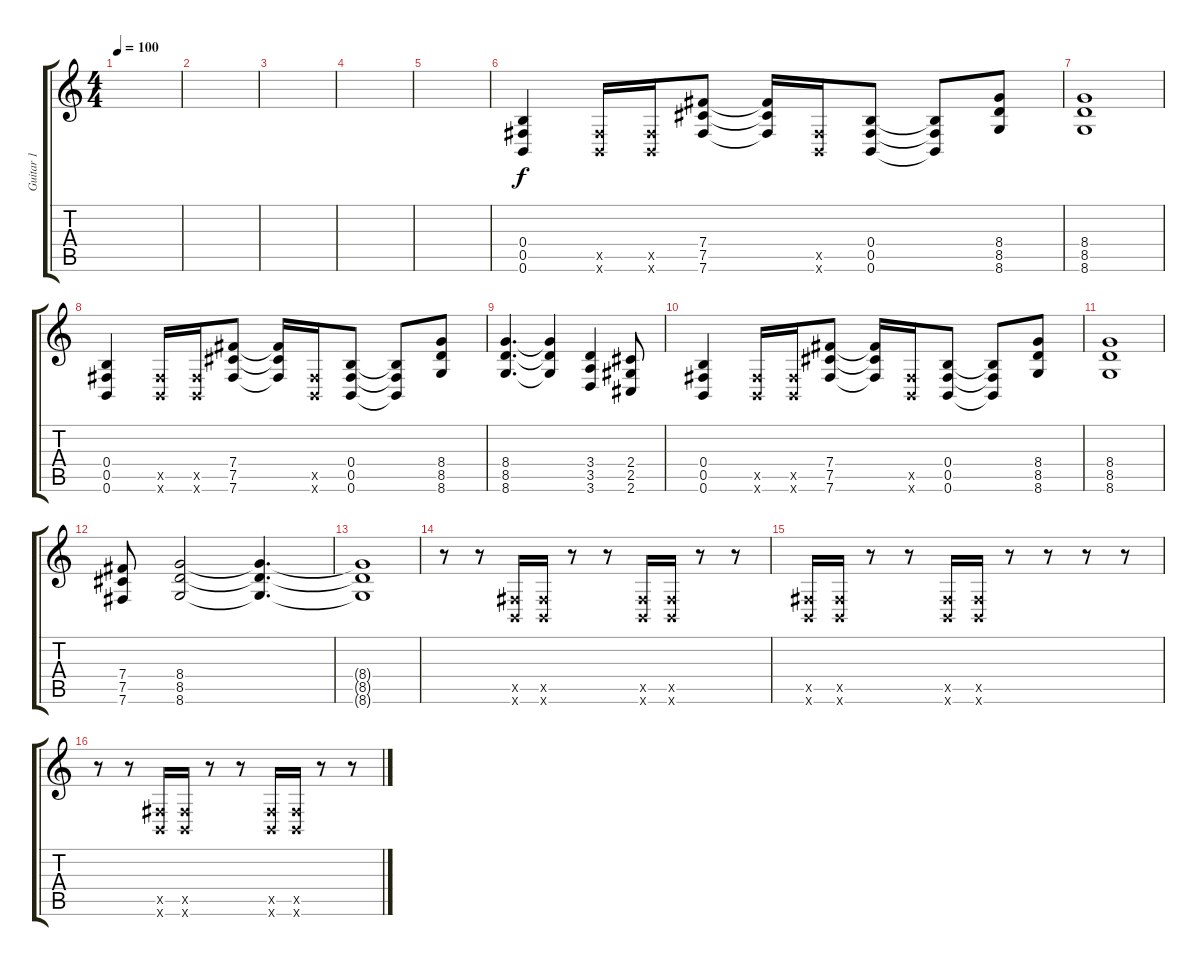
\track ("Guitar 1" "Guitar 1") {instrument distortionguitar}
\staff {score tabs}
\tuning (Db4 Ab3 E3 B2 Gb2 B1) {hide}
\ts (4 4)
\tempo 100
\clef g2
\ks c
|
|
|
|
|
(0.4 0.5 0.6).4 (0.5{x} 0.6{x}).16 (0.5{x} 0.6{x}).16 (7.4 7.5 7.6).8 (7.4{t} 7.5{t} 7.6{t}).16 (0.5{x} 0.6{x}).16 (0.4 0.5 0.6).8 (0.4{t} 0.5{t} 0.6{t}).8 (8.4 8.5 8.6).8 |
(8.4 8.5 8.6).1 |
(0.4 0.5 0.6).4 (0.5{x} 0.6{x}).16 (0.5{x} 0.6{x}).16 (7.4 7.5 7.6).8 (7.4{t} 7.5{t} 7.6{t}).16 (0.5{x} 0.6{x}).16 (0.4 0.5 0.6).8 (0.4{t} 0.5{t} 0.6{t}).8 (8.4 8.5 8.6).8 |
(8.4 8.5 8.6).4{d} (8.4{t} 8.5{t} 8.6{t}).4 (3.4 3.5 3.6).4 (2.4 2.5 2.6).8 |
(0.4 0.5 0.6).4 (0.5{x} 0.6{x}).16 (0.5{x} 0.6{x}).16 (7.4 7.5 7.6).8 (7.4{t} 7.5{t} 7.6{t}).16 (0.5{x} 0.6{x}).16 (0.4 0.5 0.6).8 (0.4{t} 0.5{t} 0.6{t}).8 (8.4 8.5 8.6).8 |
(8.4 8.5 8.6).1 |
(7.4 7.5 7.6).8 (8.4 8.5 8.6).2 (8.4{t} 8.5{t} 8.6{t}).4{d} |
(8.4{t} 8.5{t} 8.6{t}).1 |
r.8{txt " "} r.8 (0.5{x} 0.6{x}).16 (0.5{x} 0.6{x}).16 r.8 r.8 (0.5{x} 0.6{x}).16 (0.5{x} 0.6{x}).16 r.8 r.8 |
(0.5{x} 0.6{x}).16 (0.5{x} 0.6{x}).16 r.8 r.8 (0.5{x} 0.6{x}).16 (0.5{x} 0.6{x}).16 r.8 r.8 r.8 r.8 |
r.8{txt " "} r.8 (0.5{x} 0.6{x}).16 (0.5{x} 0.6{x}).16 r.8 r.8 (0.5{x} 0.6{x}).16 (0.5{x} 0.6{x}).16 r.8 r.8
